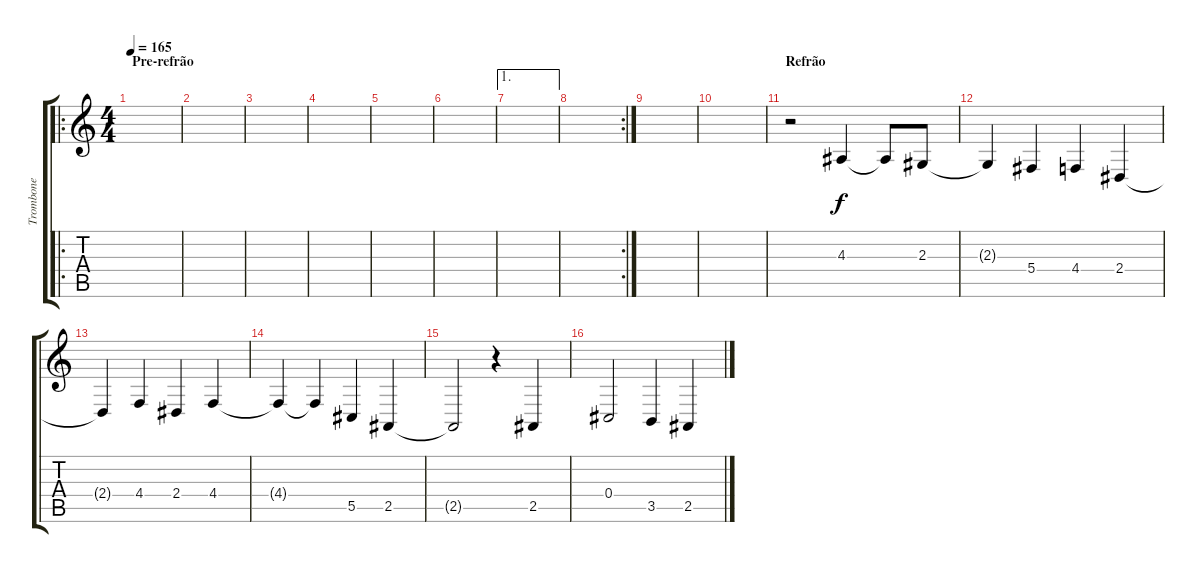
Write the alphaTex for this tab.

\track ("Trombone" "Trombone") {instrument trombone}
\staff {score tabs}
\tuning (Eb4 Bb3 Gb3 Db3 Ab2 Eb2) {hide}
\ro
\ts (4 4)
\section ("" "Pre-refrão")
\tempo 165
\clef g2
\ks c
|
|
|
|
|
|
\ae 1
|
\rc 2
|
|
|
\section ("" "Refrão")
r.2 4.3.4 4.3{t}.8 2.3.8 |
2.3{t}.4 5.4.4 4.4.4 2.4.4 |
2.4{t}.4 4.4.4 2.4.4 4.4.4 |
4.4{t}.4 4.4{t}.4 5.5.4 2.5.4 |
2.5{t}.2 r.4 2.5.4 |
0.4.2 3.5.4 2.5.4
